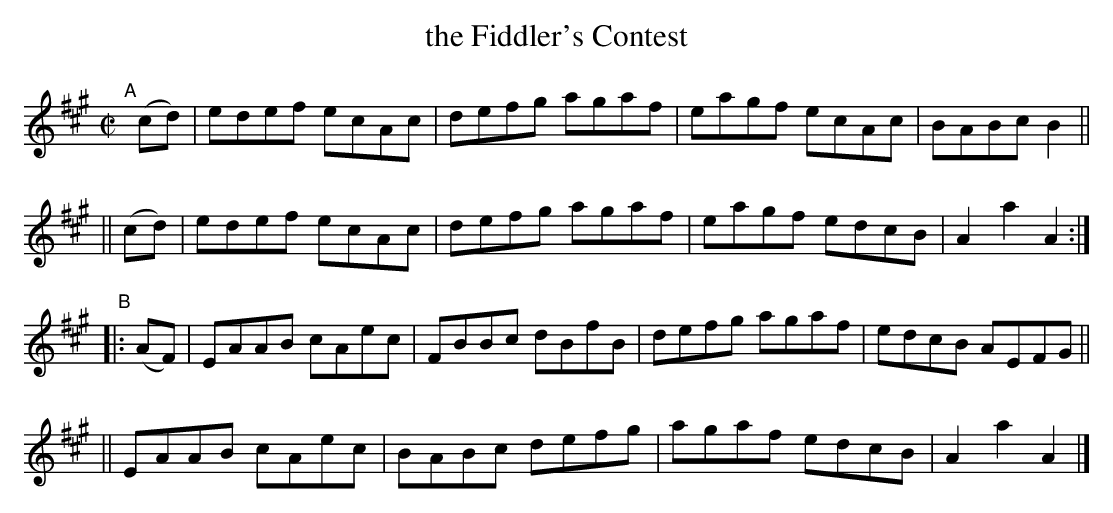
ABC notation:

X:1
T: the Fiddler's Contest
M: C|
L: 1/8
K: A
"^A"[|]\
   (cd) | edef ecAc | defg agaf | eagf ecAc | BABc B2 ||
|| (cd) | edef ecAc | defg agaf | eagf edcB | A2a2A2 :|
"^B"|: (AF) \
|  EAAB cAec | FBBc dBfB | defg agaf | edcB AEFG ||
|| EAAB cAec | BABc defg | agaf edcB | A2a2A2 |]
